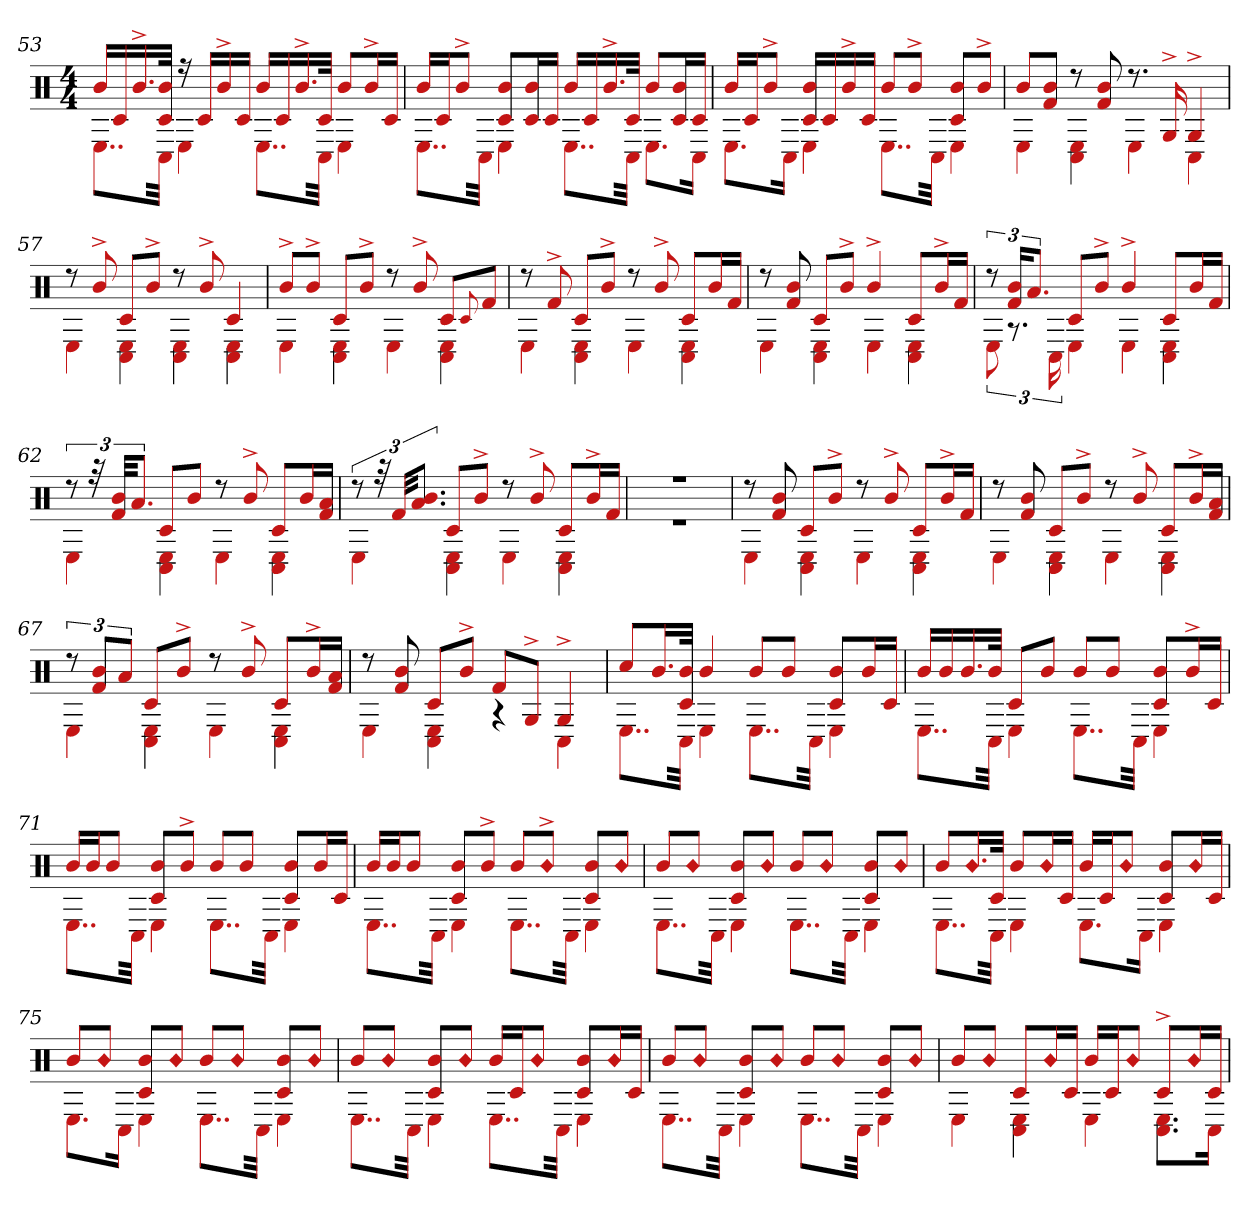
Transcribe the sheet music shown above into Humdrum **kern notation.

**kern
*part1
*staff1
*clefX
*k[]
*M4/4
=53
*^
16bLL	8..EL
16c#	.
16.b^	.
32c# 32bJJk	32C#Jkk
16r	4E
16c#LL	.
16b^	.
16c#JJ	.
16bLL	8..EL
16c#	.
16.b^	.
32c#JJk	32C#Jkk
8bL	4E
16b^L	.
16c#JJ	.
=54	=54
16bLL	8..EL
16c#J	.
8b^J	.
.	32C#Jkk
8c# 8bL	4E
16c# 16bL	.
16c#JJ	.
16bLL	8..EL
16c#	.
16.b^	.
32c#JJk	32C#Jkk
8bL	8.EL
16b 16c#L	.
16c#JJ	16C#Jk
=55	=55
16bLL	8.EL
16c#J	.
8b^J	.
.	16C#Jk
16b 16c#LL	4E
16c#	.
16b^	.
16c#JJ	.
8bL	8..EL
8b^J	.
.	32C#Jkk
8b 8c#L	4E
8b^J	.
=56	=56
8bL	4E
8b 8f#J	.
8r	4C# 4E
8b 8f#	.
8.r	4E
16G^	.
4G^	4C#
=57	=57
8r	4E
8b^	.
8c#L	4C# 4E
8b^J	.
8r	4C# 4E
8b^	.
4c#	4C# 4E
=58	=58
8b^L	4E
8b^J	.
8c#L	4C# 4E
8b^J	.
8r	4E
8b^	.
8c#L	4C# 4E
8qqc#	.
8f#J	.
=59	=59
8r	4E
8f#^	.
8c#L	4C# 4E
8b^J	.
8r	4E
8b^	.
8c#L	4C# 4E
16bL	.
16f#JJ	.
=60	=60
8r	4E
8b 8f#	.
8c#L	4C# 4E
8b^J	.
4b^	4E
8c#L	4C# 4E
16b^L	.
16f#JJ	.
=61	=61
12r	12E
24f# 24bKL	12.r
12.aJ	.
.	24C#
8c#L	4E
8b^J	.
4b^	4E
8c#L	4C# 4E
16bL	.
16f#JJ	.
=62	=62
12r	4E
48r	.
48f# 48bKKL	.
12.aJ	.
8c#L	4C# 4E
8bJ	.
8r	4E
8b^	.
8c#L	4C# 4E
16bL	.
16f# 16aJJ	.
=63	=63
12r	4E
48r	.
48f#KKL	.
12.b 12.aJ	.
8c#L	4C# 4E
8b^J	.
8r	4E
8b^	.
8c#L	4C# 4E
16b^L	.
16f#JJ	.
=64	=64
1r	1r
=65	=65
8r	4E
8f# 8b	.
8c#L	4C# 4E
8b^J	.
8r	4E
8b^	.
8c#L	4C# 4E
16b^L	.
16f#JJ	.
=66	=66
8r	4E
8f# 8b	.
8c#L	4C# 4E
8b^J	.
8r	4E
8b^	.
8c#L	4C# 4E
16b^L	.
16f# 16aJJ	.
=67	=67
12r	4E
12b 12f#L	.
12aJ	.
8c#L	4C# 4E
8b^J	.
8r	4E
8b^	.
8c#L	4C# 4E
16b^L	.
16f# 16aJJ	.
=68	=68
8r	4E
8f# 8b	.
8c#L	4C# 4E
8b^J	.
8f#L	4r
8G^J	.
4G^	4C#
=69	=69
8cc#L	8..EL
16.bL	.
32c# 32bJJk	32C#Jkk
4b	4E
8bL	8..EL
8bJ	.
.	32C#Jkk
8c# 8bL	4E
16bL	.
16c#JJ	.
=70	=70
16bLL	8..EL
16b	.
16.b	.
32bJJk	32C#Jkk
8c#L	4E
8bJ	.
8bL	8..EL
8bJ	.
.	32C#Jkk
8c# 8bL	4E
16b^L	.
16c#JJ	.
=71	=71
16bLL	8..EL
16bJ	.
8bJ	.
.	32C#Jkk
8c# 8bL	4E
8b^J	.
8bL	8..EL
8bJ	.
.	32C#Jkk
8b 8c#L	4E
16bL	.
16c#JJ	.
=72	=72
16bLL	8..EL
16bJ	.
8bJ	.
.	32C#Jkk
8c# 8bL	4E
8b^J	.
8bL	8..EL
!LO:N:head=diamond	!
8b^J	.
.	32C#Jkk
8c# 8bL	4E
!LO:N:head=diamond	!
8bJ	.
=73	=73
8bL	8..EL
!LO:N:head=diamond	!
8bJ	.
.	32C#Jkk
8c# 8bL	4E
!LO:N:head=diamond	!
8bJ	.
8bL	8..EL
!LO:N:head=diamond	!
8bJ	.
.	32C#Jkk
8b 8c#L	4E
!LO:N:head=diamond	!
8bJ	.
=74	=74
8bL	8..EL
!LO:N:head=diamond	!
16.bL	.
32c#JJk	32C#Jkk
8bL	4E
!LO:N:head=diamond	!
16bL	.
16c#JJ	.
16bLL	8.EL
16c#J	.
!LO:N:head=diamond	!
8bJ	.
.	16C#Jk
8c# 8bL	4E
!LO:N:head=diamond	!
16bL	.
16c#JJ	.
=75	=75
8bL	8.EL
!LO:N:head=diamond	!
8bJ	.
.	16C#Jk
8b 8c#L	4E
!LO:N:head=diamond	!
8bJ	.
8bL	8..EL
!LO:N:head=diamond	!
8bJ	.
.	32C#Jkk
8c# 8bL	4E
!LO:N:head=diamond	!
8bJ	.
=76	=76
8bL	8..EL
!LO:N:head=diamond	!
8bJ	.
.	32C#Jkk
8b 8c#L	4E
!LO:N:head=diamond	!
8bJ	.
16bLL	8..EL
16c#J	.
!LO:N:head=diamond	!
8bJ	.
.	32C#Jkk
8c# 8bL	4E
!LO:N:head=diamond	!
16bL	.
16c#JJ	.
=77	=77
8bL	8..EL
!LO:N:head=diamond	!
8bJ	.
.	32C#Jkk
8b 8c#L	4E
!LO:N:head=diamond	!
8bJ	.
8bL	8..EL
!LO:N:head=diamond	!
8bJ	.
.	32C#Jkk
8b 8c#L	4E
!LO:N:head=diamond	!
8bJ	.
=78	=78
8bL	4E
!LO:N:head=diamond	!
8bJ	.
8c#L	4C# 4E
!LO:N:head=diamond	!
16bL	.
16c#JJ	.
16bLL	4E
16c#J	.
!LO:N:head=diamond	!
8bJ	.
8c#^L	8.C# 8.EL
!LO:N:head=diamond	!
16bL	.
16c#JJ	16C#Jk
*v	*v
=
*-
